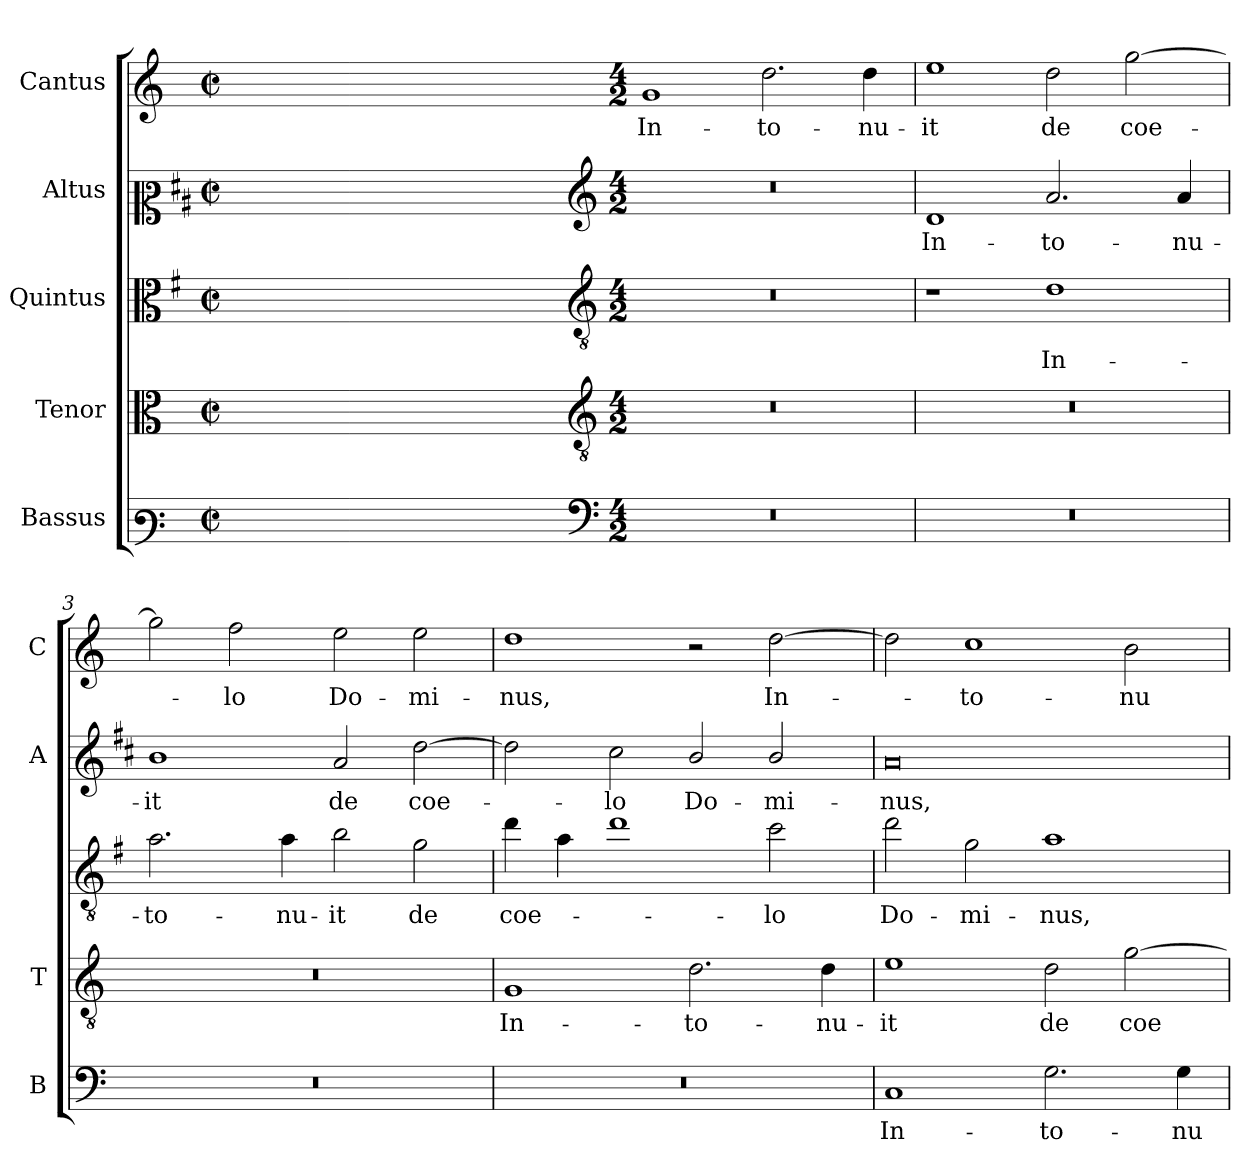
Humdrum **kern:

**kern	**text	**kern	**text	**kern	**text	**kern	**text	**kern	**text
*part5	*part5	*part4	*part4	*part3	*part3	*part2	*part2	*part1	*part1
*staff5	*staff5	*staff4	*staff4	*staff3	*staff3	*staff2	*staff2	*staff1	*staff1
*I"Bassus	*	*I"Tenor	*	*I"Quintus	*	*I"Altus	*	*I"Cantus	*
*I'B	*	*I'T	*	*	*	*I'A	*	*I'C	*
*clefF3	*	*clefC3	*	*clefC3	*	*clefC2	*	*clefG2	*
*	*	*	*	*ITrd4c7	*	*ITrd1c2	*	*	*
*k[]	*	*k[]	*	*k[]	*	*k[]	*	*k[]	*
*C:	*	*C:	*	*C:	*	*C:	*	*C:	*
*M2/2	*	*M2/2	*	*M2/2	*	*M2/2	*	*M2/2	*
*met(c|)	*	*met(c|)	*	*met(c|)	*	*met(c|)	*	*met(c|)	*
=	=	=	=	=	=	=	=	=	=
1ryy	.	1ryy	.	1ryy	.	1ryy	.	1ryy	.
=1X-	=1X-	=1X-	=1X-	=1X-	=1X-	=1X-	=1X-	=1X-	=1X-
4ryy	.	4ryy	.	4ryy	.	4ryy	.	4ryy	.
4ryy	.	4ryy	.	4ryy	.	4ryy	.	4ryy	.
4ryy	.	4ryy	.	4ryy	.	4ryy	.	4ryy	.
4ryy	.	4ryy	.	4ryy	.	4ryy	.	4ryy	.
=1-	=1-	=1-	=1-	=1-	=1-	=1-	=1-	=1-	=1-
*clefF4	*	*clefGv2	*	*clefGv2	*	*clefG2	*	*	*
*M4/2	*	*M4/2	*	*M4/2	*	*M4/2	*	*M4/2	*
!	!	!	!	!	!	!	!	!	!LO:LY:b
0r	.	0r	.	0r	.	0r	.	1g	In-
!	!	!	!	!	!	!	!	!	!LO:LY:b
.	.	.	.	.	.	.	.	2.dd\	-to-
!	!	!	!	!	!	!	!	!	!LO:LY:b
.	.	.	.	.	.	.	.	4dd\	-nu-
=2	=2	=2	=2	=2	=2	=2	=2	=2	=2
!	!	!	!	!	!	!	!LO:LY:b	!	!LO:LY:b
0r	.	0r	.	1r	.	1c	In-	1ee	-it
!	!	!	!	!	!LO:LY:b	!	!LO:LY:b	!	!LO:LY:b
.	.	.	.	1G	In-	2.g/	-to-	2dd\	de
!	!	!	!	!	!	!	!	!	!LO:LY:b
.	.	.	.	.	.	.	.	[2gg\	coe-
!	!	!	!	!	!	!	!LO:LY:b	!	!
.	.	.	.	.	.	4g/	-nu-	.	.
=3	=3	=3	=3	=3	=3	=3	=3	=3	=3
!	!	!	!	!	!LO:LY:b	!	!LO:LY:b	!	!
0r	.	0r	.	2.d\	-to-	1a	-it	2gg\]	.
!	!	!	!	!	!	!	!	!	!LO:LY:b
.	.	.	.	.	.	.	.	2ff\	-lo
!	!	!	!	!	!LO:LY:b	!	!	!	!
.	.	.	.	4d\	-nu-	.	.	.	.
!	!	!	!	!	!LO:LY:b	!	!LO:LY:b	!	!LO:LY:b
.	.	.	.	2e\	-it	2g/	de	2ee\	Do-
!	!	!	!	!	!LO:LY:b	!	!LO:LY:b	!	!LO:LY:b
.	.	.	.	2c\	de	[2cc\	coe-	2ee\	-mi-
=4	=4	=4	=4	=4	=4	=4	=4	=4	=4
!	!	!	!LO:LY:b	!	!LO:LY:b	!	!	!	!LO:LY:b
0r	.	1G	In-	4g\	coe-	2cc\]	.	1dd	-nus,
.	.	.	.	4d\	.	.	.	.	.
!	!	!	!	!	!	!	!LO:LY:b	!	!
.	.	.	.	1g	.	2b\	-lo	.	.
!	!	!	!LO:LY:b	!	!	!	!LO:LY:b	!	!
.	.	2.d\	-to-	.	.	2a/	Do-	2r	.
!	!	!	!	!	!LO:LY:b	!	!LO:LY:b	!	!LO:LY:b
.	.	.	.	2f\	-lo	2a/	-mi-	[2dd\	In-
!	!	!	!LO:LY:b	!	!	!	!	!	!
.	.	4d\	-nu-	.	.	.	.	.	.
=5	=5	=5	=5	=5	=5	=5	=5	=5	=5
!	!LO:LY:b	!	!LO:LY:b	!	!LO:LY:b	!	!LO:LY:b	!	!
1C	In-	1e	-it	2g\	Do-	0g	-nus,	2dd\]	.
!	!	!	!	!	!LO:LY:b	!	!	!	!LO:LY:b
.	.	.	.	2c\	-mi-	.	.	1cc	-to-
!	!LO:LY:b	!	!LO:LY:b	!	!LO:LY:b	!	!	!	!
2.G\	-to-	2d\	de	1d	-nus,	.	.	.	.
!	!	!	!LO:LY:b	!	!	!	!	!	!LO:LY:b
.	.	[2g\	coe-	.	.	.	.	2b\	-nu-
!	!LO:LY:b	!	!	!	!	!	!	!	!
4G\	-nu-	.	.	.	.	.	.	.	.
=	=	=	=	=	=	=	=	=	=
*-	*-	*-	*-	*-	*-	*-	*-	*-	*-
